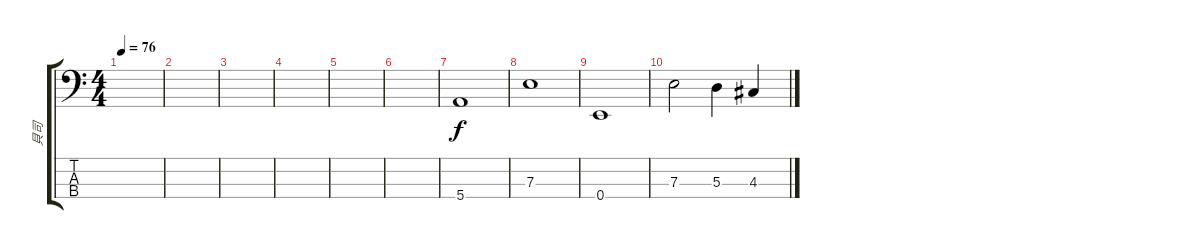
\track ("貝司" "貝司") {instrument electricbassfinger}
\staff {score tabs}
\tuning (G2 D2 A1 E1) {hide}
\ts (4 4)
\tempo 76
\clef f4
\ks c
|
|
|
|
|
|
5.4.1 |
7.3.1 |
0.4.1 |
7.3.2 5.3.4 4.3.4
